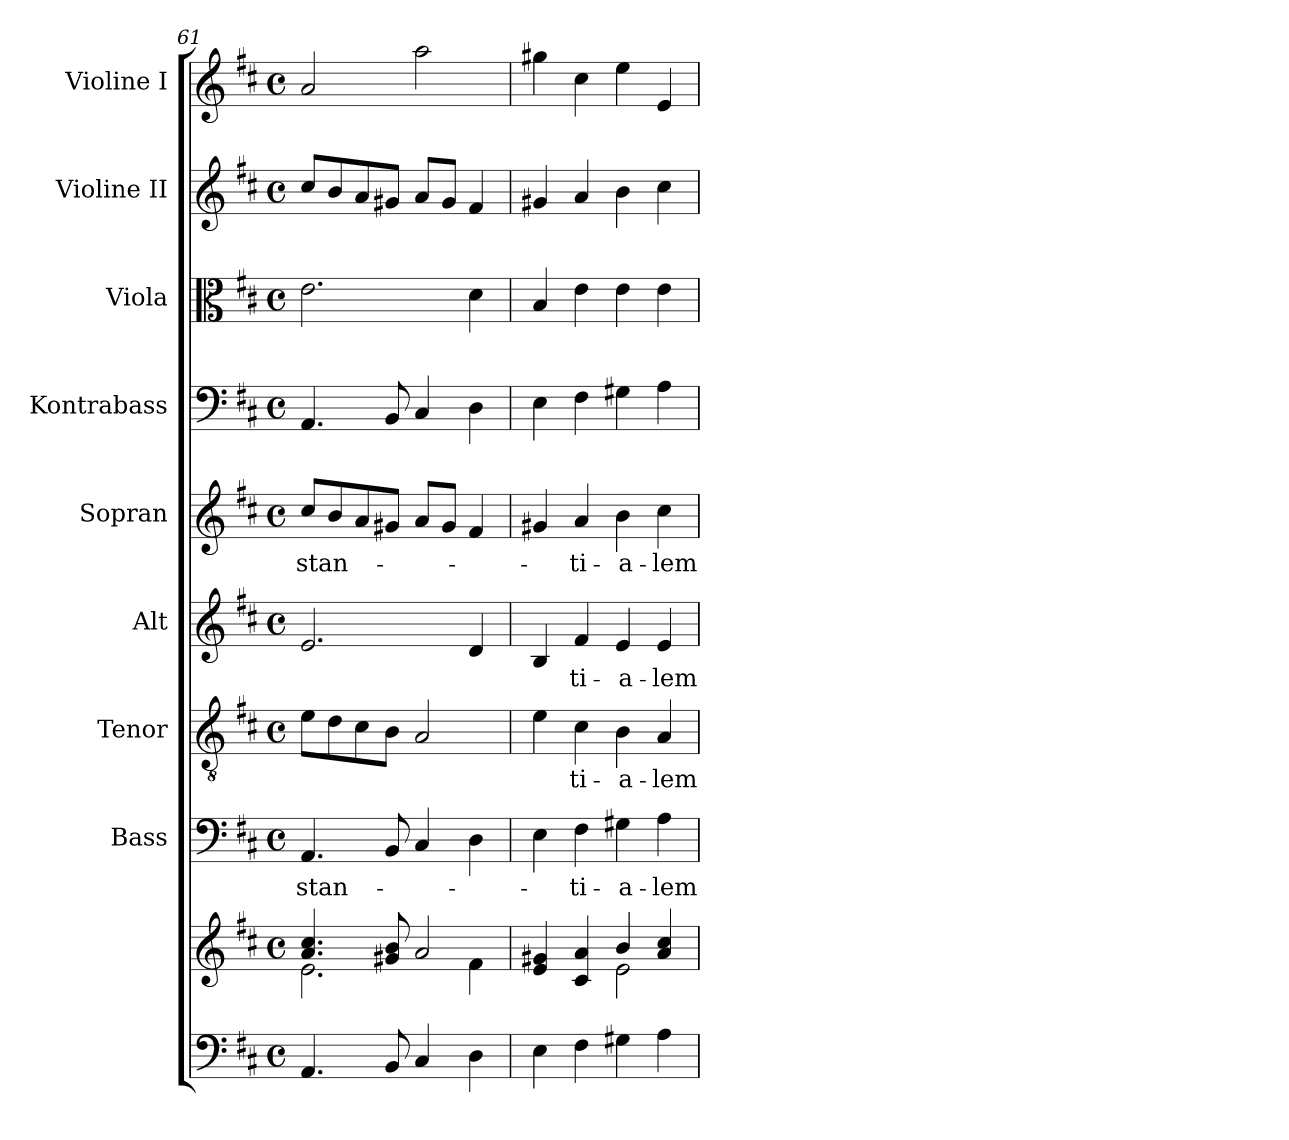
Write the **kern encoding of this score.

**kern	**kern	**kern	**text	**kern	**text	**kern	**text	**kern	**text	**kern	**kern	**kern	**kern
*part9	*part9	*part8	*part8	*part7	*part7	*part6	*part6	*part5	*part5	*part4	*part3	*part2	*part1
*staff10	*staff9	*staff8	*staff8	*staff7	*staff7	*staff6	*staff6	*staff5	*staff5	*staff4	*staff3	*staff2	*staff1
*	*	*I"Bass	*	*I"Tenor	*	*I"Alt	*	*I"Sopran	*	*I"Kontrabass	*I"Viola	*I"Violine II	*I"Violine I
*	*	*I'B.	*	*I'T.	*	*I'A.	*	*I'S.	*	*I'Kb.	*I'Vla.	*I'Vl. II	*I'Vl. I
*clefF4	*clefG2	*clefF4	*	*clefGv2	*	*clefG2	*	*clefG2	*	*clefF4	*clefC3	*clefG2	*clefG2
*	*	*	*	*	*	*	*	*	*	*ITrd7c12	*	*	*
*k[f#c#]	*k[f#c#]	*k[f#c#]	*	*k[f#c#]	*	*k[f#c#]	*	*k[f#c#]	*	*k[f#c#]	*k[f#c#]	*k[f#c#]	*k[f#c#]
*D:	*D:	*D:	*	*D:	*	*D:	*	*D:	*	*D:	*D:	*D:	*D:
*M4/4	*M4/4	*M4/4	*	*M4/4	*	*M4/4	*	*M4/4	*	*M4/4	*M4/4	*M4/4	*M4/4
*met(c)	*met(c)	*met(c)	*	*met(c)	*	*met(c)	*	*met(c)	*	*met(c)	*met(c)	*met(c)	*met(c)
=61	=61	=61	=61	=61	=61	=61	=61	=61	=61	=61	=61	=61	=61
*	*^	*	*	*	*	*	*	*	*	*	*	*	*
!	!	!	!	!LO:LY:b	!	!	!	!	!	!LO:LY:b	!	!	!	!
4.AA/	4.a/ 4.cc#/	2.e\	4.AA/	-stan-	8e\L	.	2.e/	.	8cc#/L	-stan-	4.AAA/	2.e\	8cc#/L	2a/
.	.	.	.	.	8d\	.	.	.	8b/	.	.	.	8b/	.
.	.	.	.	.	8c#\	.	.	.	8a/	.	.	.	8a/	.
8BB/	8g#X/ 8b/	.	8BB/	.	8B\J	.	.	.	8g#X/J	.	8BBB/	.	8g#X/J	.
4C#/	2a/	.	4C#/	.	2A/	.	.	.	8a/L	.	4CC#/	.	8a/L	2aa\
.	.	.	.	.	.	.	.	.	8g#/J	.	.	.	8g#/J	.
4D\	.	4f#\	4D\	.	.	.	4d/	.	4f#/	.	4DD\	4d\	4f#/	.
=62	=62	=62	=62	=62	=62	=62	=62	=62	=62	=62	=62	=62	=62	=62
4E\	4e/ 4g#X/	2ryy	4E\	.	4e\	.	4B/	.	4g#X/	.	4EE\	4B/	4g#X/	4gg#X\
!	!	!	!	!LO:LY:b	!	!LO:LY:b	!	!LO:LY:b	!	!LO:LY:b	!	!	!	!
4F#\	4c#/ 4a/	.	4F#\	-ti-	4c#\	-ti-	4f#/	-ti-	4a/	-ti-	4FF#\	4e\	4a/	4cc#\
!	!	!	!	!LO:LY:b	!	!LO:LY:b	!	!LO:LY:b	!	!LO:LY:b	!	!	!	!
4G#X\	4b/	2e\	4G#X\	-a-	4B\	-a-	4e/	-a-	4b\	-a-	4GG#X\	4e\	4b\	4ee\
!	!	!	!	!LO:LY:b	!	!LO:LY:b	!	!LO:LY:b	!	!LO:LY:b	!	!	!	!
4A\	4a/ 4cc#/	.	4A\	-lem	4A/	-lem	4e/	-lem	4cc#\	-lem	4AA\	4e\	4cc#\	4e/
*	*v	*v	*	*	*	*	*	*	*	*	*	*	*	*
=	=	=	=	=	=	=	=	=	=	=	=	=	=
*-	*-	*-	*-	*-	*-	*-	*-	*-	*-	*-	*-	*-	*-
